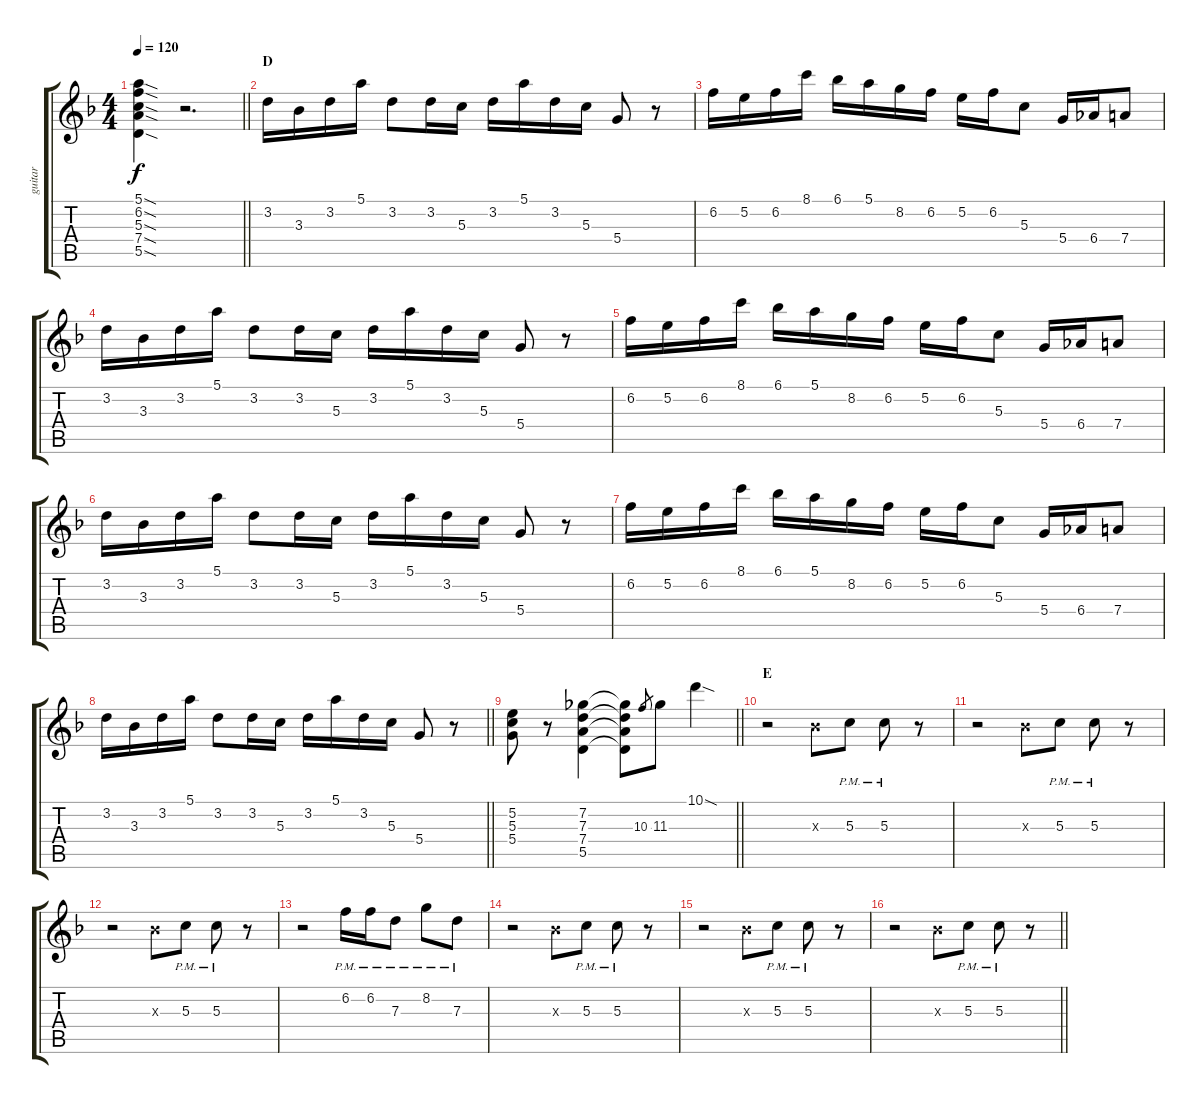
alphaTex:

\track ("guitar" "guitar") {instrument electricguitarclean}
\staff {score tabs}
\tuning (E4 B3 G3 D3 A2 E2) {hide}
\ts (4 4)
\tempo 120
\clef g2
\barLineRight lightlight
\ks f
(5.1{sod t} 6.2{sod t} 5.3{sod t} 7.4{sod t} 5.5{sod t}).4{dy f} r.2{d} |
\section ("" "D")
3.2.16 3.3.16 3.2.16 5.1.16 3.2.8 3.2.16 5.3.16 3.2.16 5.1.16 3.2.16 5.3.16 5.4.8 r.8 |
6.2.16 5.2.16 6.2.16 8.1.16 6.1.16 5.1.16 8.2.16 6.2.16 5.2.16 6.2.16 5.3.8 5.4.16 6.4.16 7.4.8 |
3.2.16 3.3.16 3.2.16 5.1.16 3.2.8 3.2.16 5.3.16 3.2.16 5.1.16 3.2.16 5.3.16 5.4.8 r.8 |
6.2.16 5.2.16 6.2.16 8.1.16 6.1.16 5.1.16 8.2.16 6.2.16 5.2.16 6.2.16 5.3.8 5.4.16 6.4.16 7.4.8 |
3.2.16 3.3.16 3.2.16 5.1.16 3.2.8 3.2.16 5.3.16 3.2.16 5.1.16 3.2.16 5.3.16 5.4.8 r.8 |
6.2.16 5.2.16 6.2.16 8.1.16 6.1.16 5.1.16 8.2.16 6.2.16 5.2.16 6.2.16 5.3.8 5.4.16 6.4.16 7.4.8 |
\barLineRight lightlight
3.2.16 3.3.16 3.2.16 5.1.16 3.2.8 3.2.16 5.3.16 3.2.16 5.1.16 3.2.16 5.3.16 5.4.8 r.8 |
\barLineRight lightlight
(5.2 5.3 5.4).8 r.8 (7.2 7.3 7.4 5.5).4 (7.2{t} 7.3{t} 7.4{t} 5.5{t}).8 10.3.8{gr} 11.3.8 10.1{sod}.4 |
\section ("" "E")
r.2 3.3{x}.8 5.3{pm}.8 5.3{pm}.8 r.8 |
r.2 3.3{x}.8 5.3{pm}.8 5.3{pm}.8 r.8 |
r.2 3.3{x}.8 5.3{pm}.8 5.3{pm}.8 r.8 |
r.2 6.2{pm}.16 6.2{pm}.16 7.3{pm}.8 8.2{pm}.8 7.3{pm}.8 |
r.2 3.3{x}.8 5.3{pm}.8 5.3{pm}.8 r.8 |
r.2 3.3{x}.8 5.3{pm}.8 5.3{pm}.8 r.8 |
\barLineRight lightlight
r.2 3.3{x}.8 5.3{pm}.8 5.3{pm}.8 r.8
